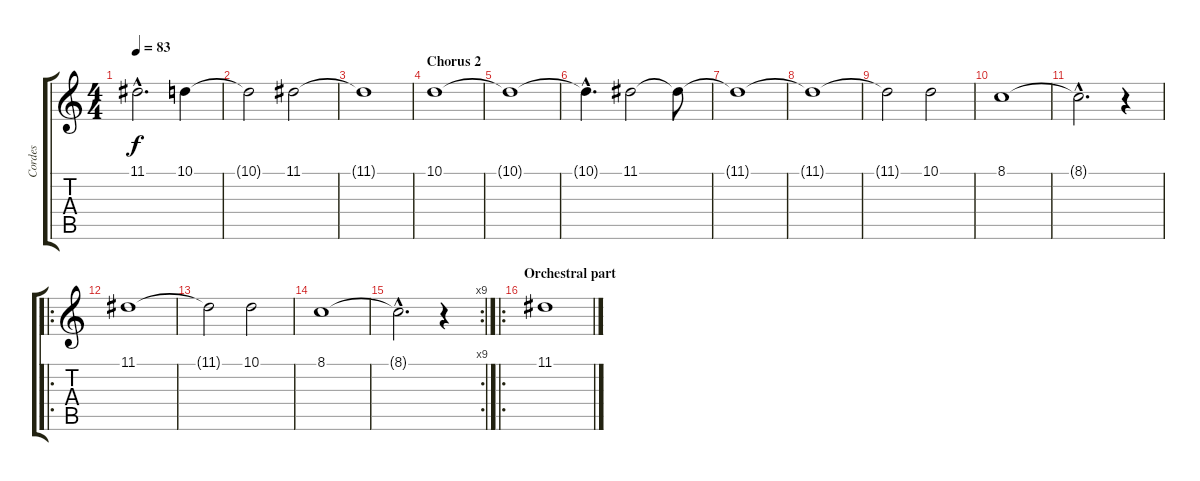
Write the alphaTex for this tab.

\track ("Cordes" "Cordes") {instrument tremolostrings}
\staff {score tabs}
\tuning (E4 B3 G3 D3 A2 E2) {hide}
\ts (4 4)
\tempo 83
\clef g2
\ks c
11.1{hac t}.2{d dy f} 10.1.4 |
10.1{t}.2 11.1.2 |
11.1{t}.1 |
\section ("" "Chorus 2")
10.1.1 |
10.1{t}.1 |
10.1{hac t}.4{d} 11.1.2 11.1{t}.8 |
11.1{t}.1 |
11.1{t}.1 |
11.1{t}.2 10.1.2 |
8.1.1 |
8.1{hac t}.2{d} r.4 |
\ro
11.1.1 |
11.1{t}.2 10.1.2 |
8.1.1 |
\rc 9
8.1{hac t}.2{d} r.4 |
\ro
\section ("" "Orchestral part")
11.1.1
